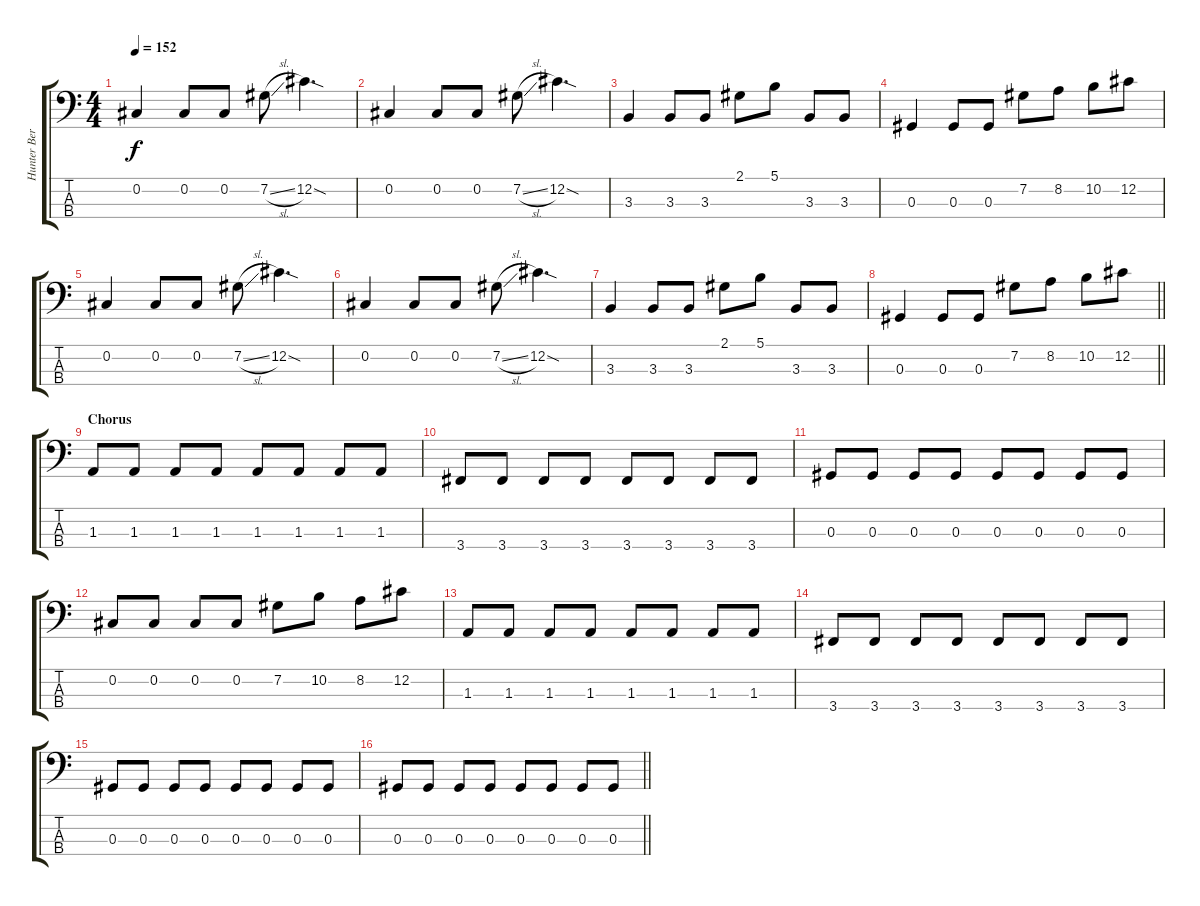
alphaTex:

\track ("Hunter Bergan" "Hunter Ber") {instrument electricbassfinger}
\staff {score tabs}
\tuning (Gb2 Db2 Ab1 Eb1) {hide}
\ts (4 4)
\tempo 152
\clef f4
\ks c
0.2.4{dy f} 0.2.8 0.2.8 7.2{sl}.8 12.2{sod}.4{d} |
0.2.4 0.2.8 0.2.8 7.2{sl}.8 12.2{sod}.4{d} |
3.3.4 3.3.8 3.3.8 2.1.8 5.1.8 3.3.8 3.3.8 |
0.3.4 0.3.8 0.3.8 7.2.8 8.2.8 10.2.8 12.2.8 |
0.2.4 0.2.8 0.2.8 7.2{sl}.8 12.2{sod}.4{d} |
0.2.4 0.2.8 0.2.8 7.2{sl}.8 12.2{sod}.4{d} |
3.3.4 3.3.8 3.3.8 2.1.8 5.1.8 3.3.8 3.3.8 |
\barLineRight lightlight
0.3.4 0.3.8 0.3.8 7.2.8 8.2.8 10.2.8 12.2.8 |
\section ("" "Chorus")
1.3.8 1.3.8 1.3.8 1.3.8 1.3.8 1.3.8 1.3.8 1.3.8 |
3.4.8 3.4.8 3.4.8 3.4.8 3.4.8 3.4.8 3.4.8 3.4.8 |
0.3.8 0.3.8 0.3.8 0.3.8 0.3.8 0.3.8 0.3.8 0.3.8 |
0.2.8 0.2.8 0.2.8 0.2.8 7.2.8 10.2.8 8.2.8 12.2.8 |
1.3.8 1.3.8 1.3.8 1.3.8 1.3.8 1.3.8 1.3.8 1.3.8 |
3.4.8 3.4.8 3.4.8 3.4.8 3.4.8 3.4.8 3.4.8 3.4.8 |
0.3.8 0.3.8 0.3.8 0.3.8 0.3.8 0.3.8 0.3.8 0.3.8 |
\barLineRight lightlight
0.3.8 0.3.8 0.3.8 0.3.8 0.3.8 0.3.8 0.3.8 0.3.8
